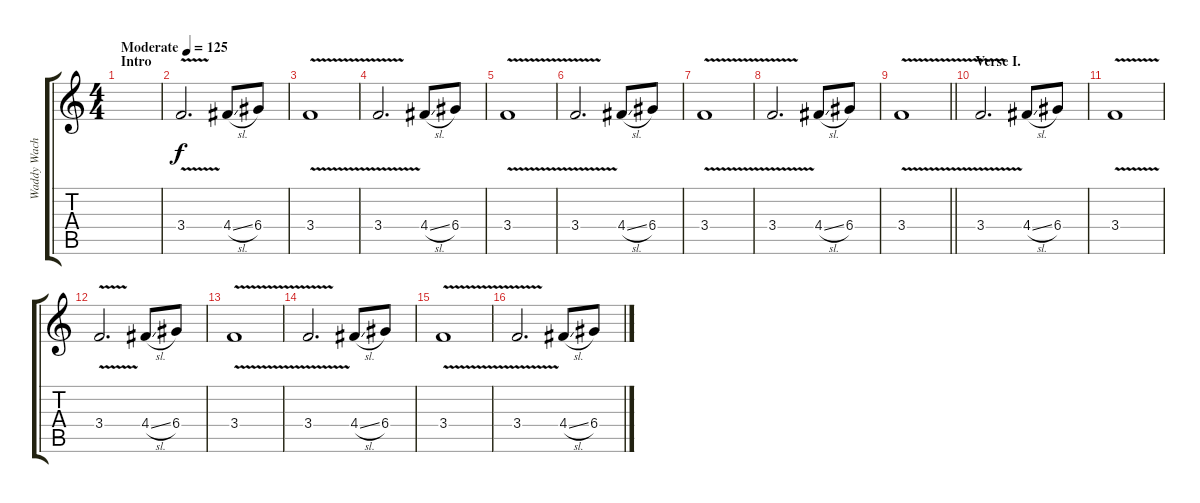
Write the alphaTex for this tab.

\track ("Waddy Wachtel - Lead Guitar" "Waddy Wach") {instrument electricguitarclean}
\staff {score tabs}
\tuning (E4 B3 G3 D3 A2 E2) {hide}
\ts (4 4)
\section ("" "Intro")
\tempo (125 "Moderate")
\clef g2
\ks c
|
3.4{v}.2{d} 4.4{sl}.8 6.4.8 |
3.4{v}.1 |
3.4{v}.2{d} 4.4{sl}.8 6.4.8 |
3.4{v}.1 |
3.4{v}.2{d} 4.4{sl}.8 6.4.8 |
3.4{v}.1 |
3.4{v}.2{d} 4.4{sl}.8 6.4.8 |
\barLineRight lightlight
3.4{v}.1 |
\section ("" "Verse I.")
3.4{v}.2{d} 4.4{sl}.8 6.4.8 |
3.4{v}.1 |
3.4{v}.2{d} 4.4{sl}.8 6.4.8 |
3.4{v}.1 |
3.4{v}.2{d} 4.4{sl}.8 6.4.8 |
3.4{v}.1 |
3.4{v}.2{d} 4.4{sl}.8 6.4.8
